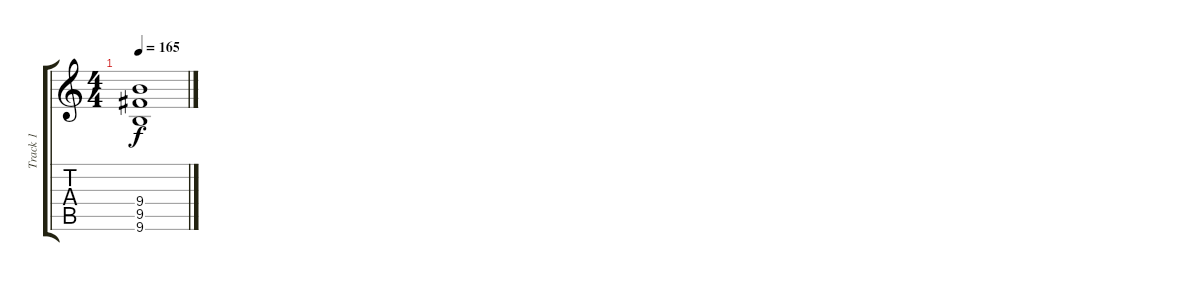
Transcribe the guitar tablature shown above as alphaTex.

\track ("Track 1" "Track 1") {instrument overdrivenguitar}
\staff {score tabs}
\tuning (E4 B3 G3 D3 A2 D2) {hide}
\ts (4 4)
\tempo 165
\clef g2
\ks c
(9.4 9.5 9.6).1{dy f}
